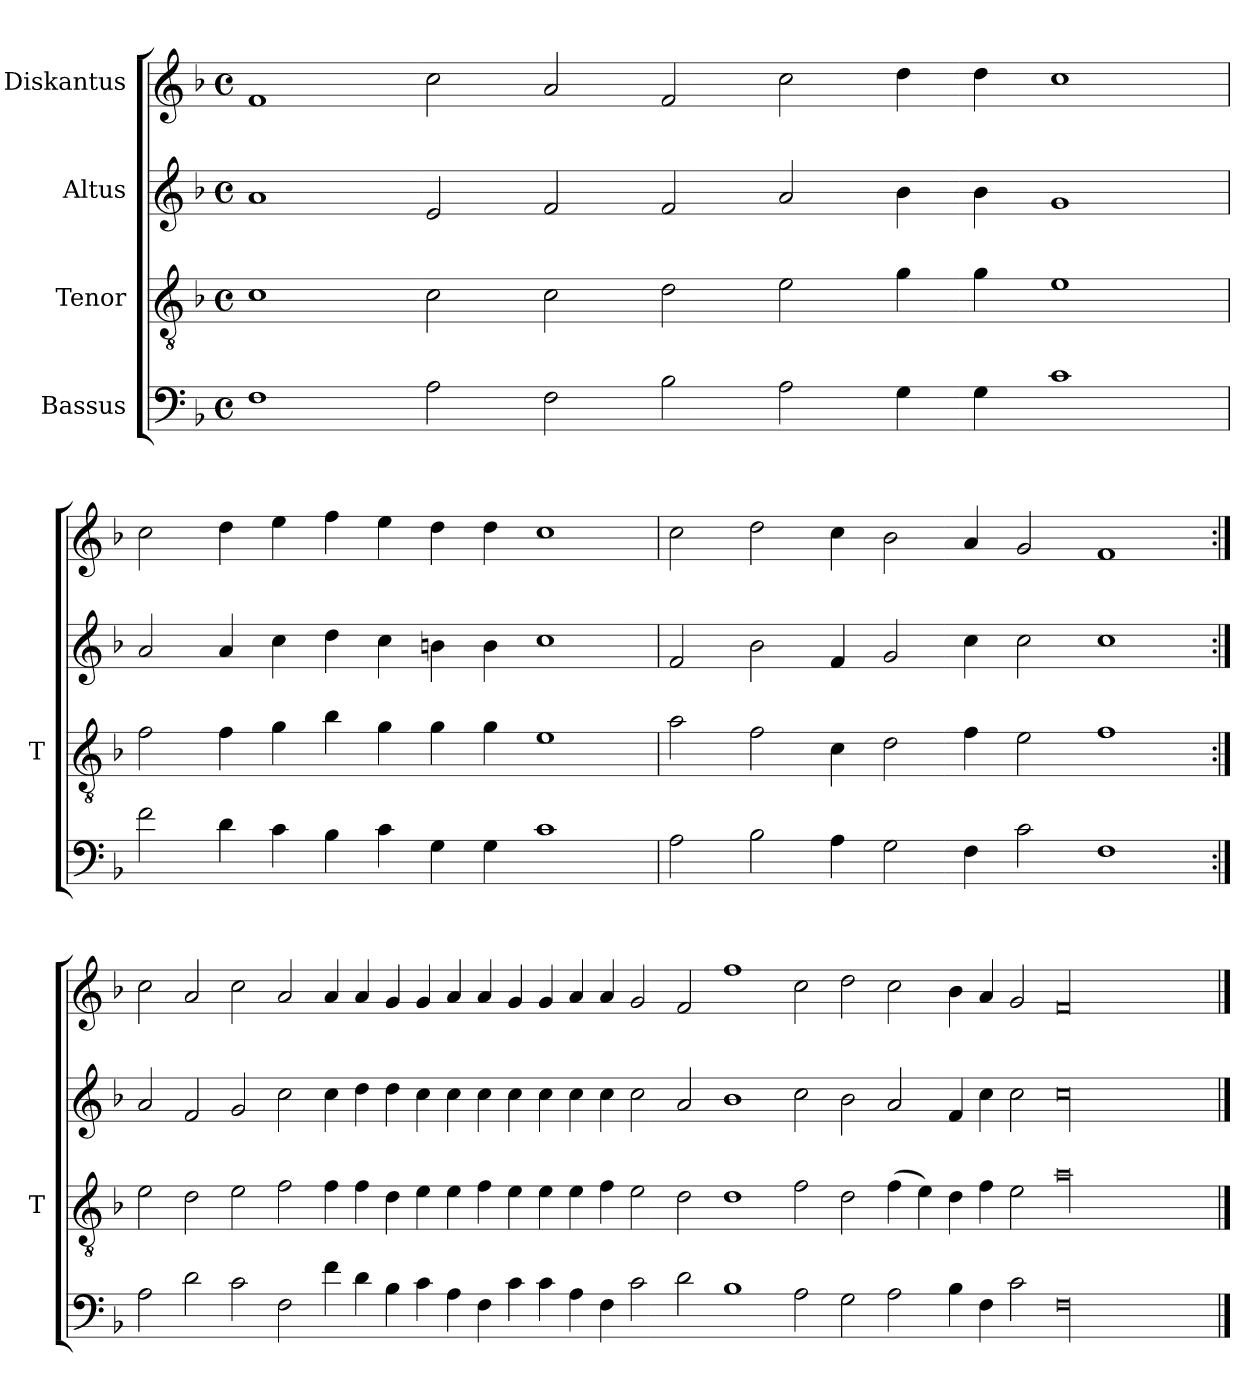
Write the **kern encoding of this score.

**kern	**kern	**kern	**kern
*part4	*part3	*part2	*part1
*staff4	*staff3	*staff2	*staff1
*I"Bassus	*I"Tenor	*I"Altus	*I"Diskantus
*	*I'T	*	*
*clefF4	*clefGv2	*clefG2	*clefG2
*k[b-]	*k[b-]	*k[b-]	*k[b-]
*M4/4	*M4/4	*M4/4	*M4/4
*met(c)	*met(c)	*met(c)	*met(c)
=	=	=	=
1F	1c	1a	1f
2A	2c	2e	2cc
2F	2c	2f	2a
2B-	2d	2f	2f
2A	2e	2a	2cc
4G	4g	4b-	4dd
4G	4g	4b-	4dd
1c	1e	1g	1cc
=	=	=	=
2f	2f	2a	2cc
4d	4f	4a	4dd
4c	4g	4cc	4ee
4B-	4b-	4dd	4ff
4c	4g	4cc	4ee
4G	4g	4bn	4dd
4G	4g	4b	4dd
1c	1e	1cc	1cc
=	=	=	=
2A	2a	2f	2cc
2B-	2f	2b-	2dd
4A	4c	4f	4cc
2G	2d	2g	2b-
4F	4f	4cc	4a
2c	2e	2cc	2g
1F	1f	1cc	1f
=:|!	=:|!	=:|!	=:|!
2A	2e	2a	2cc
2d	2d	2f	2a
2c	2e	2g	2cc
2F	2f	2cc	2a
4f	4f	4cc	4a
4d	4f	4dd	4a
4B-	4d	4dd	4g
4c	4e	4cc	4g
4A	4e	4cc	4a
4F	4f	4cc	4a
4c	4e	4cc	4g
4c	4e	4cc	4g
4A	4e	4cc	4a
4F	4f	4cc	4a
2c	2e	2cc	2g
2d	2d	2a	2f
1B-	1d	1b-	1ff
2A	2f	2cc	2cc
2G	2d	2b-	2dd
2A	(4f	2a	2cc
.	4e)	.	.
4B-	4d	4f	4b-
4F	4f	4cc	4a
2c	2e	2cc	2g
00F	00a	00cc	00f
==	==	==	==
*-	*-	*-	*-
